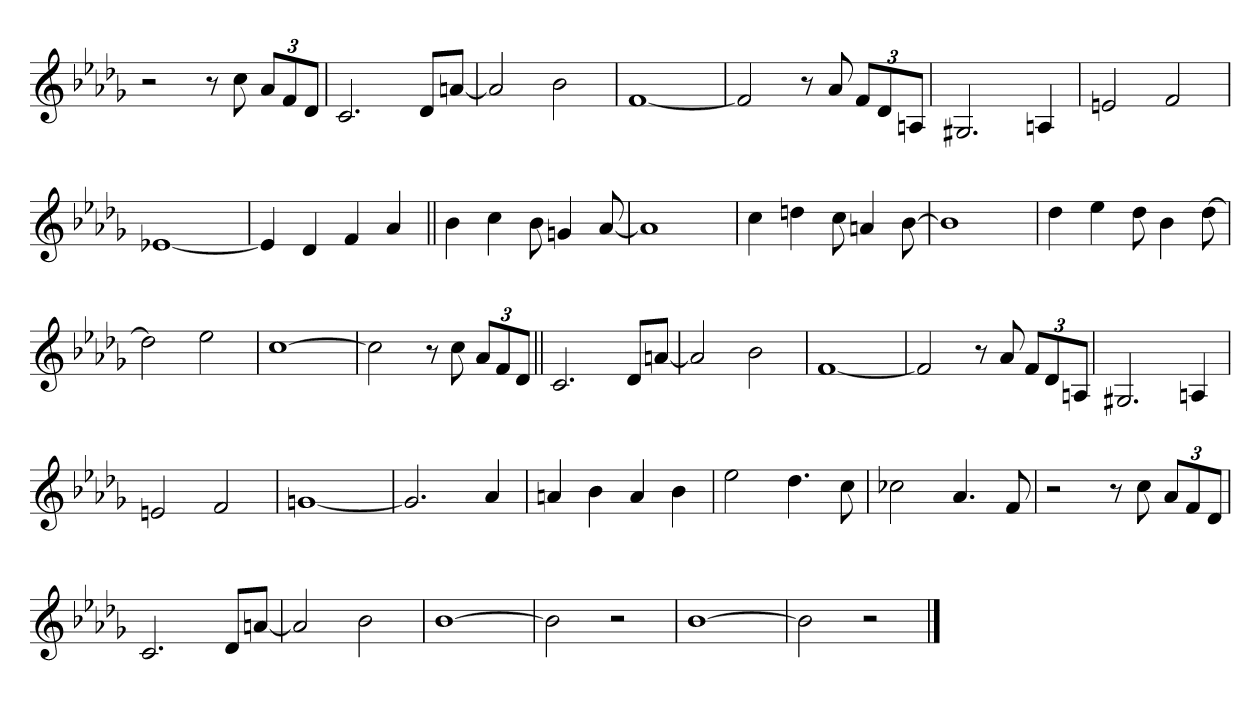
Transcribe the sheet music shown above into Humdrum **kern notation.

**kern
*part1
*staff1
*clefG2
*k[b-e-a-d-g-]
*D-:
=
2r
8r
8cc
12a-L
12f
12d-J
=
2.c
8d-L
[8anJ
=
2a]
2b-
=
[1f
=
2f]
8r
8a-
12fL
12d-
12AnJ
=
2.G#X
4An
=
2en
2f
=
[1e-X
=
4e-]
4d-
4f
4a-
=||
4b-
4cc
8b-
4gn
[8a-
=
1a-]
=
4cc
4ddn
8cc
4an
[8b-
=
1b-]
=
4dd-
4ee-
8dd-
4b-
[8dd-
=
2dd-]
2ee-
=
[1cc
=
2cc]
8r
8cc
12a-L
12f
12d-J
=||
2.c
8d-L
[8anJ
=
2a]
2b-
=
[1f
=
2f]
8r
8a-
12fL
12d-
12AnJ
=
2.G#X
4An
=
2en
2f
=
[1gn
=
2.g]
4a-
=
4an
4b-
4a
4b-
=
2ee-
4.dd-
8cc
=
2cc-X
4.a-
8f
=
2r
8r
8cc
12a-L
12f
12d-J
=
2.c
8d-L
[8anJ
=
2a]
2b-
=
[1b-
=
2b-]
2r
=
[1b-
=
2b-]
2r
==
*-
